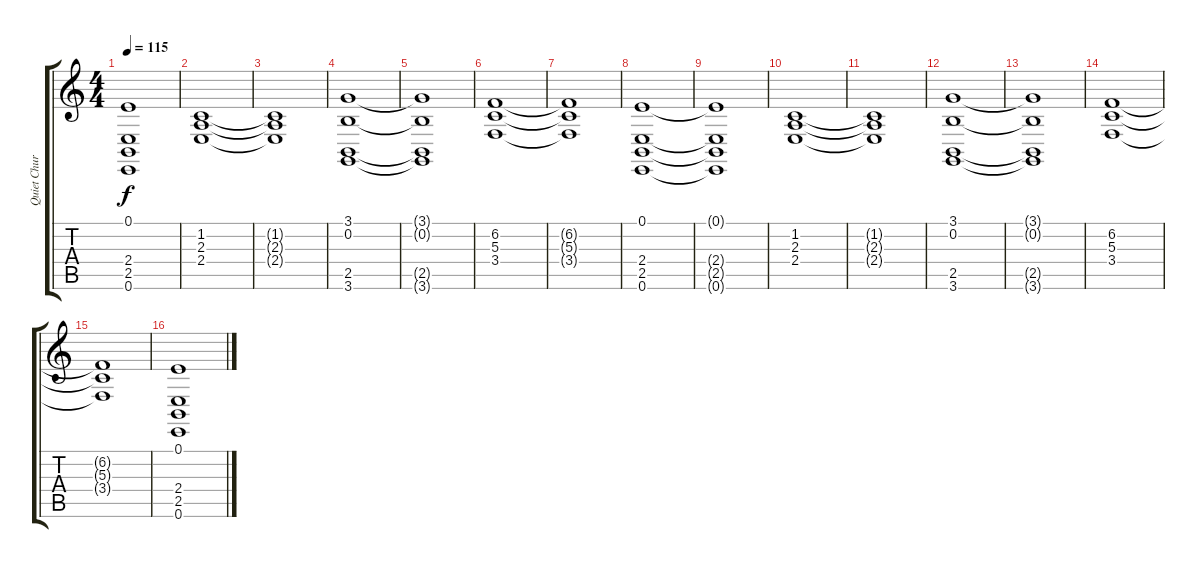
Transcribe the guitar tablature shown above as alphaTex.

\track ("Quiet Church Organ" "Quiet Chur") {instrument churchorgan}
\staff {score tabs}
\tuning (E4 B3 G3 D3 A2 E2) {hide}
\ts (4 4)
\tempo 115
\clef g2
\ks c
(0.1{t} 2.4{t} 2.5{t} 0.6{t}).1{dy f} |
(1.2 2.3 2.4).1 |
(1.2{t} 2.3{t} 2.4{t}).1 |
(3.1 0.2 2.5 3.6).1 |
(3.1{t} 0.2{t} 2.5{t} 3.6{t}).1 |
(6.2 5.3 3.4).1 |
(6.2{t} 5.3{t} 3.4{t}).1 |
(0.1 2.4 2.5 0.6).1 |
(0.1{t} 2.4{t} 2.5{t} 0.6{t}).1 |
(1.2 2.3 2.4).1 |
(1.2{t} 2.3{t} 2.4{t}).1 |
(3.1 0.2 2.5 3.6).1 |
(3.1{t} 0.2{t} 2.5{t} 3.6{t}).1 |
(6.2 5.3 3.4).1 |
(6.2{t} 5.3{t} 3.4{t}).1 |
(0.1 2.4 2.5 0.6).1
